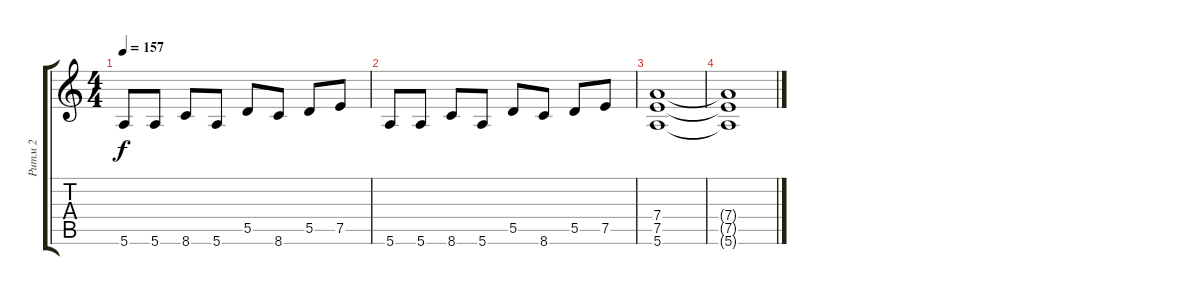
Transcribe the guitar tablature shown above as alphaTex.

\track ("Ритм 2" "Ритм 2") {instrument distortionguitar}
\staff {score tabs}
\tuning (E4 B3 G3 D3 A2 E2) {hide}
\ts (4 4)
\tempo 157
\clef g2
\ks c
5.6.8{dy f} 5.6.8 8.6.8 5.6.8 5.5.8 8.6.8 5.5.8 7.5.8 |
5.6.8 5.6.8 8.6.8 5.6.8 5.5.8 8.6.8 5.5.8 7.5.8 |
(7.4 7.5 5.6).1 |
(7.4{t} 7.5{t} 5.6{t}).1
